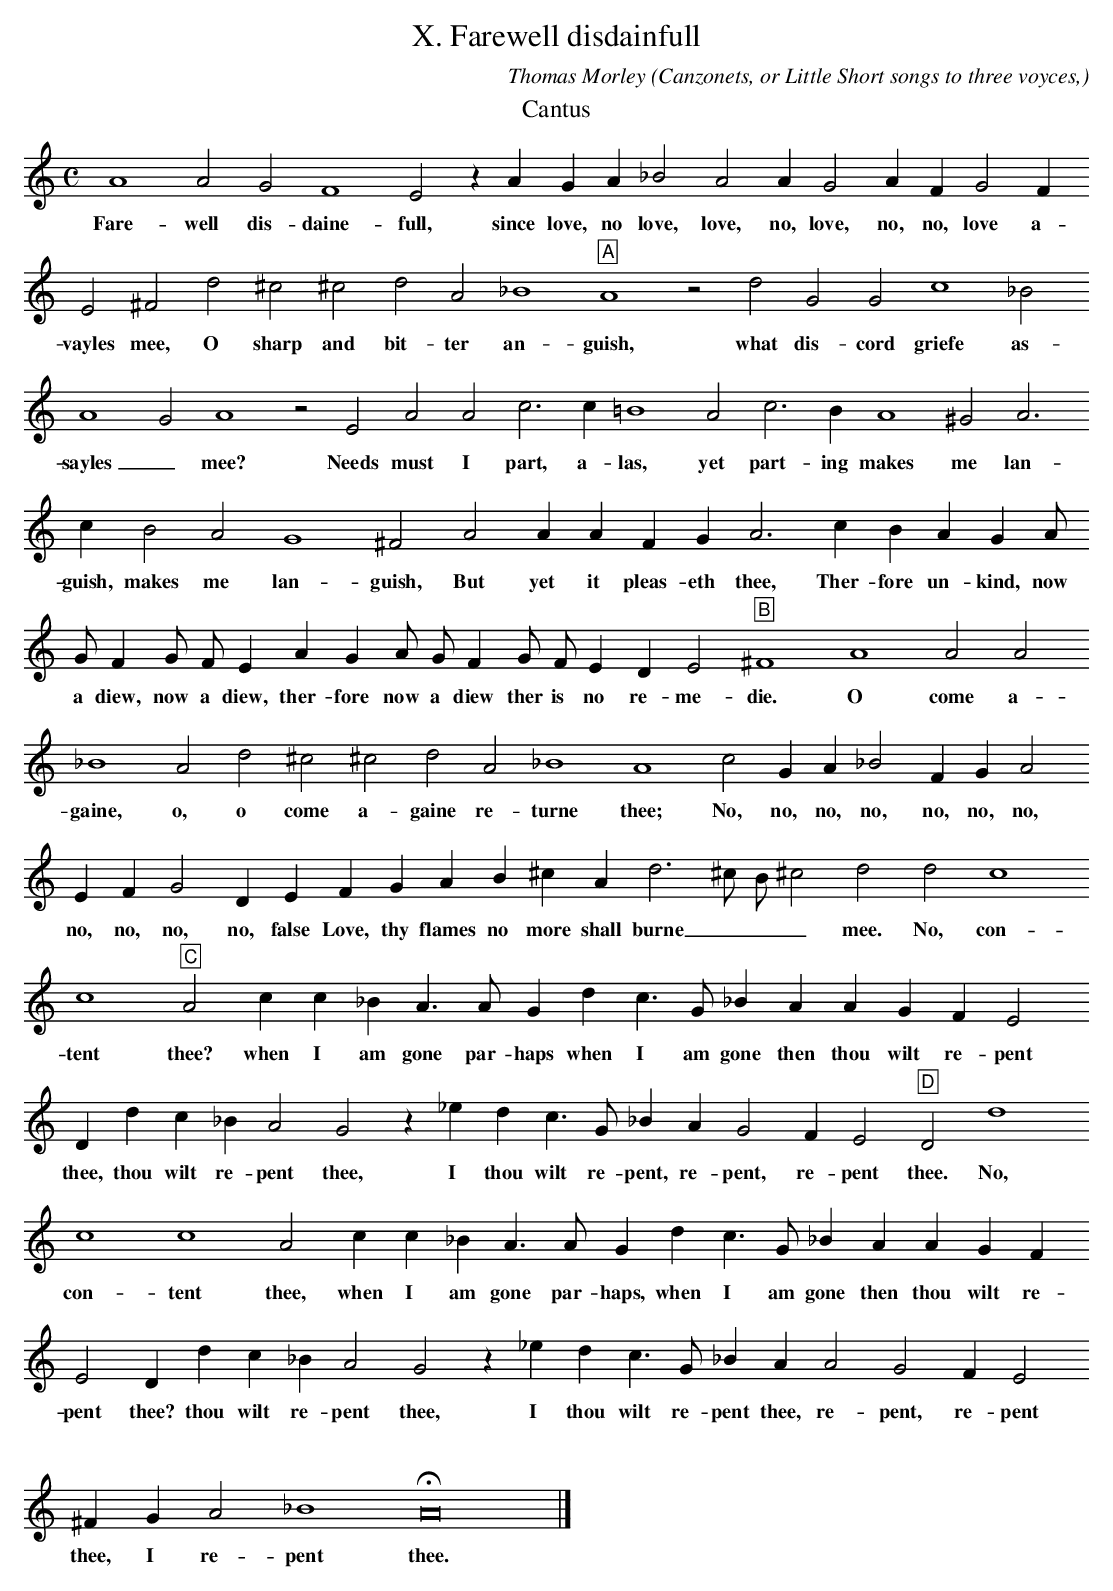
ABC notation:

X:1
T:X. Farewell disdainfull
O: Canzonets, or Little Short songs to three voyces,
C: Thomas Morley
M:C
K:C
T: Cantus
L:1/4
A4 A2 G2 F4 E2 z A G A _B2 A2\
w:Fare- well dis- daine- full, since love, no love, love,
A G2 A F G2 F E2 ^F2 d2 ^c2 ^c2\
w:no, love, no, no, love a- vayles  mee, O sharp and
  d2   A2 _B4  "A"A4 z2 d2 G2 G2 c4 _B2 A4 G2 A4 z2 E2 A2 A2 c3 c\
w:bit- ter an- guish, what dis- cord griefe as- sayles _ mee? Needs must I part, a-
=B4 A2 c3 B A4 ^G2 A3 c B2 A2 G4 ^F2 A2 A A F G\
w:las, yet part- ing makes me lan- guish, makes me lan- guish,  But yet it pleas- eth
A3 c B A G A/ G/ F G/ F/ E A G A/ G/ F G/ F/\
w:thee, Ther- fore un- kind, now a diew, now a diew, ther- fore now a diew ther is
  E  D   E2 "B"^F4 A4 A2 A2 _B4 A2 d2 ^c2 ^c2 d2 A2 _B4 A4 c2 G A _B2\
w:no re- me- die.  O come a- gaine, o, o come a- gaine re- turne thee; No, no, no, no,
F G A2 E F G2 D E F G A B ^c A d3 ^c/ B/ ^c2\
w:no, no, no, no, no, no, no, false Love, thy flames no more shall burne _ _ _
  d2    d2  c4   c4   "C"A2 c c _B A > A G d c > G _B A A\
w:mee.  No, con- tent thee? when I am gone par- haps when I am gone then thou
G F E2 D d c _B A2 G2 z _e d c > G _B A G2 F E2\
w:wilt re- pent thee, thou wilt re- pent thee, I thou wilt re- pent, re- pent, re- pent
"D"D2 d4 c4 c4 A2 c c _B A > A G d c > G _B A A\
w:thee.  No, con- tent thee, when I am gone par- haps, when I am gone then thou
G F E2 D d c _B A2 G2 z _e d c > G _B A A2 G2\
w:wilt re- pent thee? thou wilt re- pent thee, I thou wilt re- pent thee, re- pent,
F E2 ^F G A2 _B4 HA8 |]\
w:re- pent thee, I re- pent thee.
